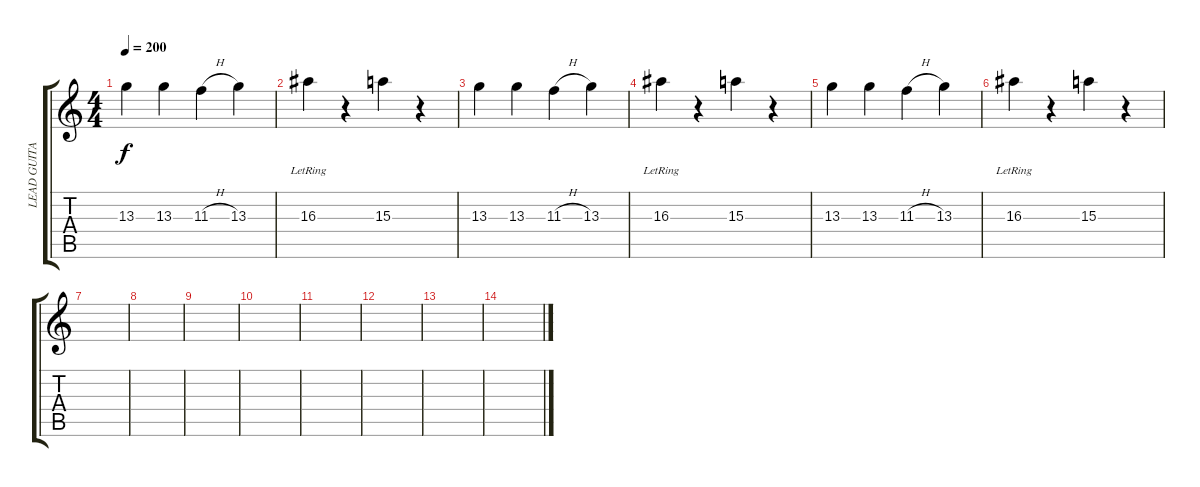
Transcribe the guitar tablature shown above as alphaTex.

\track ("LEAD GUITAR" "LEAD GUITA") {instrument overdrivenguitar}
\staff {score tabs}
\tuning (Eb4 Bb3 Gb3 Db3 Ab2 Db2) {hide}
\ts (4 4)
\tempo 200
\clef g2
\ks c
13.3.4{dy f} 13.3.4 11.3{h}.4 13.3.4 |
16.3{lr}.4 r.4 15.3.4 r.4 |
13.3.4 13.3.4 11.3{h}.4 13.3.4 |
16.3{lr}.4 r.4 15.3.4 r.4 |
13.3.4 13.3.4 11.3{h}.4 13.3.4 |
16.3{lr}.4 r.4 15.3.4 r.4 |
|
|
|
|
|
|
|
\section ("" "")
